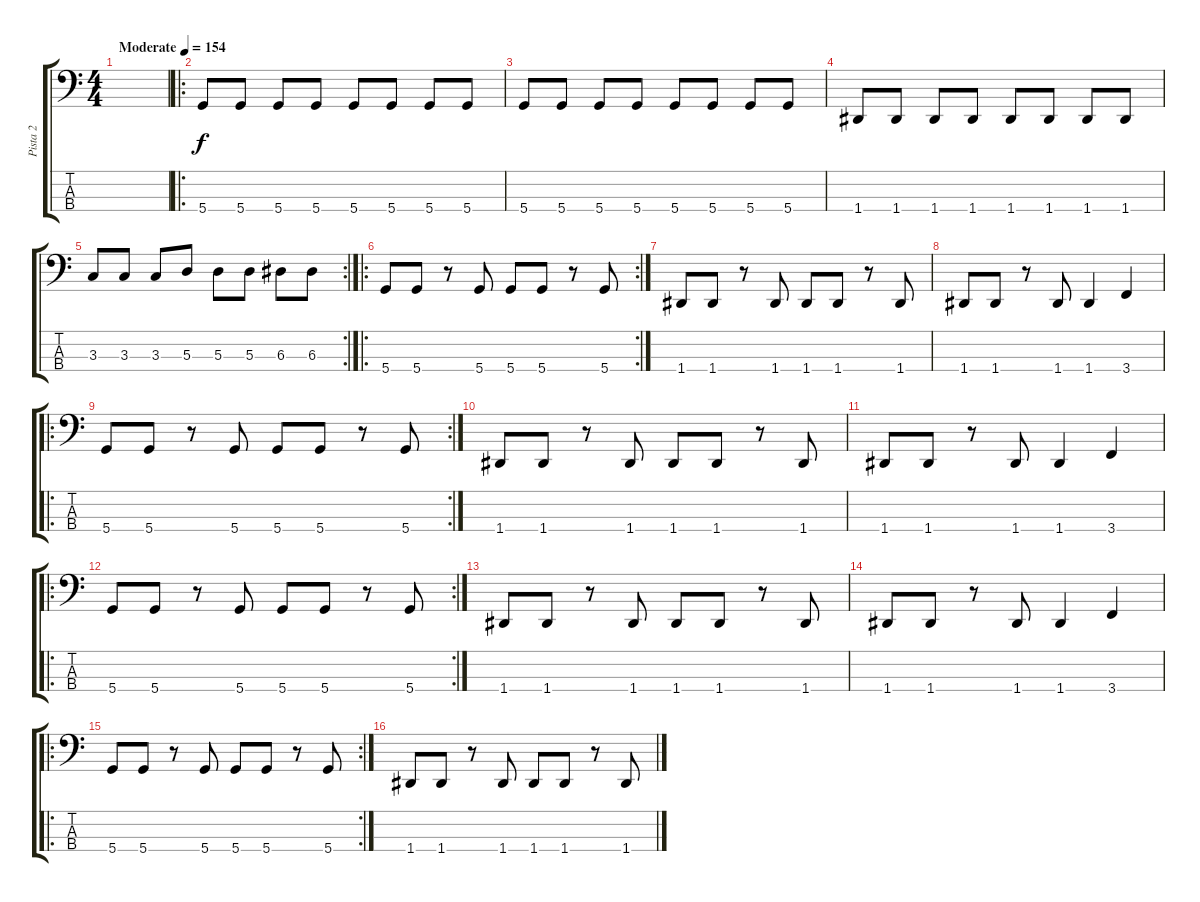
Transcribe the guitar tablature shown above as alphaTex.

\track ("Pista 2" "Pista 2") {instrument electricbassfinger}
\staff {score tabs}
\tuning (G2 D2 A1 D1) {hide}
\ts (4 4)
\tempo (154 "Moderate")
\clef f4
\ks c
|
\ro
5.4.8 5.4.8 5.4.8 5.4.8 5.4.8 5.4.8 5.4.8 5.4.8 |
5.4.8 5.4.8 5.4.8 5.4.8 5.4.8 5.4.8 5.4.8 5.4.8 |
1.4.8 1.4.8 1.4.8 1.4.8 1.4.8 1.4.8 1.4.8 1.4.8 |
\rc 2
3.3.8 3.3.8 3.3.8 5.3.8 5.3.8 5.3.8 6.3.8 6.3.8 |
\ro
\rc 2
5.4.8 5.4.8 r.8 5.4.8 5.4.8 5.4.8 r.8 5.4.8 |
1.4.8 1.4.8 r.8 1.4.8 1.4.8 1.4.8 r.8 1.4.8 |
1.4.8 1.4.8 r.8 1.4.8 1.4.4 3.4.4 |
\ro
\rc 2
5.4.8 5.4.8 r.8 5.4.8 5.4.8 5.4.8 r.8 5.4.8 |
1.4.8 1.4.8 r.8 1.4.8 1.4.8 1.4.8 r.8 1.4.8 |
1.4.8 1.4.8 r.8 1.4.8 1.4.4 3.4.4 |
\ro
\rc 2
5.4.8 5.4.8 r.8 5.4.8 5.4.8 5.4.8 r.8 5.4.8 |
1.4.8 1.4.8 r.8 1.4.8 1.4.8 1.4.8 r.8 1.4.8 |
1.4.8 1.4.8 r.8 1.4.8 1.4.4 3.4.4 |
\ro
\rc 2
5.4.8 5.4.8 r.8 5.4.8 5.4.8 5.4.8 r.8 5.4.8 |
1.4.8 1.4.8 r.8 1.4.8 1.4.8 1.4.8 r.8 1.4.8
